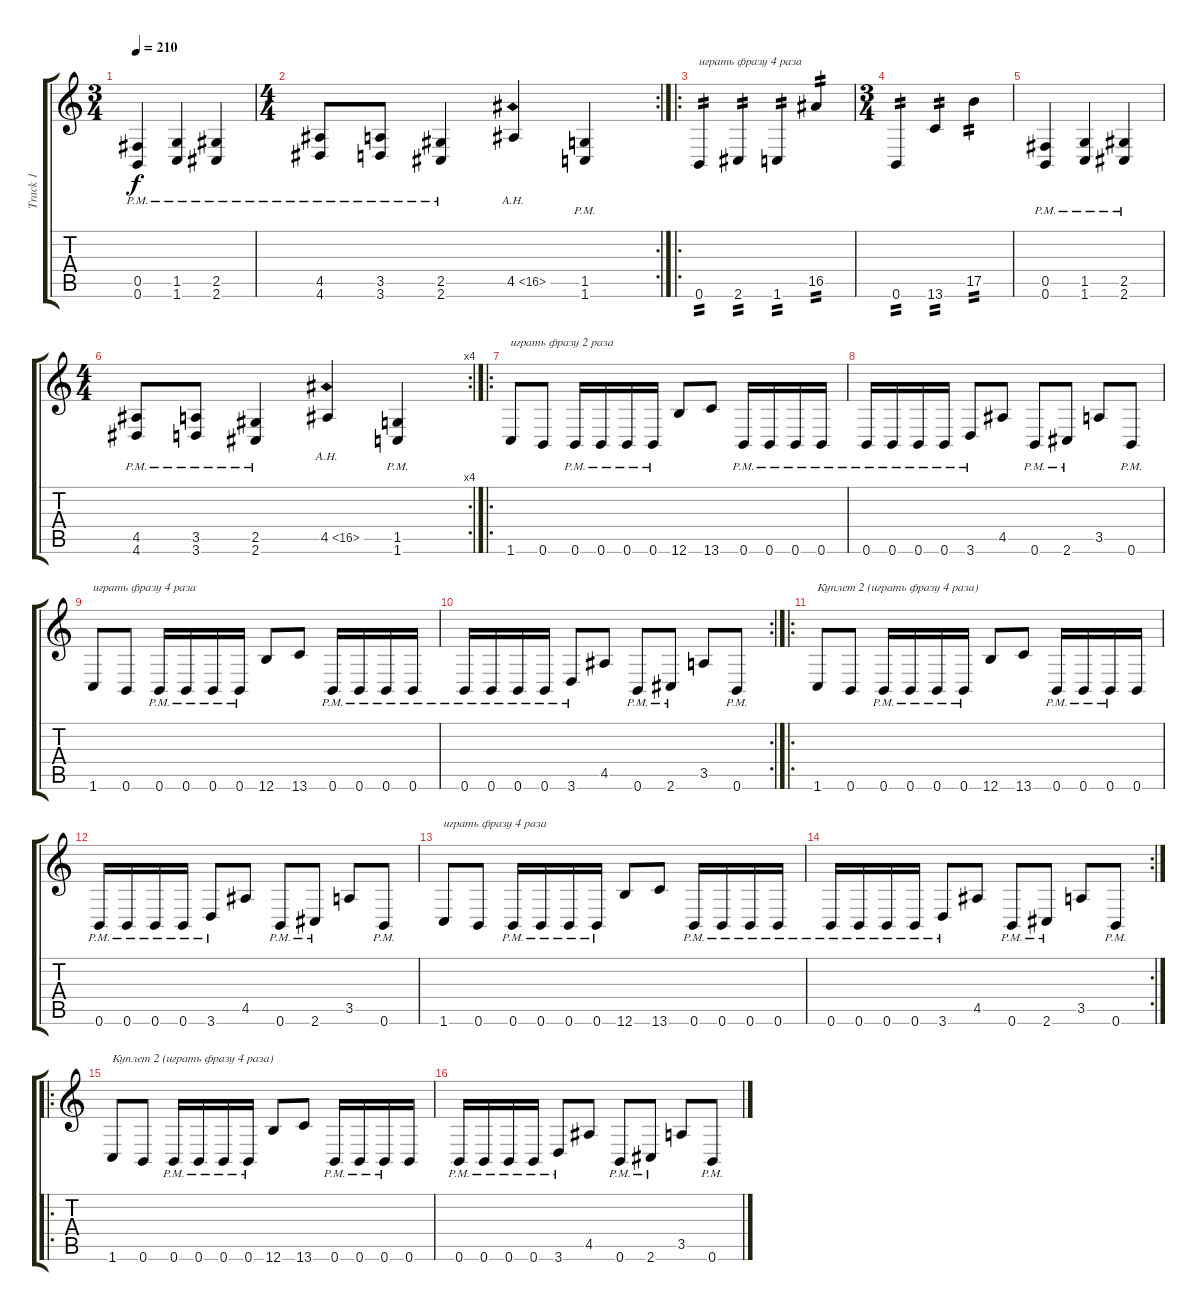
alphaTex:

\track ("Track 1" "Track 1") {instrument overdrivenguitar}
\staff {score tabs}
\tuning (Db4 Ab3 E3 B2 Gb2 B1) {hide}
\ts (3 4)
\tempo 210
\clef g2
\ks c
(0.5{pm} 0.6{pm}).4{dy f} (1.5{pm} 1.6{pm}).4 (2.5{pm} 2.6{pm}).4 |
\rc 2
\ts (4 4)
(4.5{pm} 4.6{pm}).8 (3.5{pm} 3.6{pm}).8 (2.5{pm} 2.6{pm}).4 4.5{ah 12}.4 (1.5{pm} 1.6{pm}).4 |
\ro
0.6.4{txt "играть фразу 4 раза" tp 2} 2.6.4{tp 2} 1.6.4{tp 2} 16.5.4{tp 2} |
\ts (3 4)
0.6.4{tp 2} 13.6.4{tp 2} 17.5.4{tp 2} |
(0.5{pm} 0.6{pm}).4 (1.5{pm} 1.6{pm}).4 (2.5{pm} 2.6{pm}).4 |
\rc 4
\ts (4 4)
(4.5{pm} 4.6{pm}).8 (3.5{pm} 3.6{pm}).8 (2.5{pm} 2.6{pm}).4 4.5{ah 12}.4 (1.5{pm} 1.6{pm}).4 |
\ro
1.6.8{txt "играть фразу 2 раза"} 0.6.8 0.6{pm}.16 0.6{pm}.16 0.6{pm}.16 0.6{pm}.16 12.6.8 13.6.8 0.6{pm}.16 0.6{pm}.16 0.6{pm}.16 0.6{pm}.16 |
0.6{pm}.16 0.6{pm}.16 0.6{pm}.16 0.6{pm}.16 3.6{pm}.8 4.5.8 0.6{pm}.8 2.6{pm}.8 3.5.8 0.6{pm}.8 |
1.6.8{txt "играть фразу 4 раза"} 0.6.8 0.6{pm}.16 0.6{pm}.16 0.6{pm}.16 0.6{pm}.16 12.6.8 13.6.8 0.6{pm}.16 0.6{pm}.16 0.6{pm}.16 0.6{pm}.16 |
\rc 2
0.6{pm}.16 0.6{pm}.16 0.6{pm}.16 0.6{pm}.16 3.6{pm}.8 4.5.8 0.6{pm}.8 2.6{pm}.8 3.5.8 0.6{pm}.8 |
\ro
1.6.8{txt "Куплет 2 (играть фразу 4 раза)"} 0.6.8 0.6{pm}.16 0.6{pm}.16 0.6{pm}.16 0.6{pm}.16 12.6.8 13.6.8 0.6{pm}.16 0.6{pm}.16 0.6{pm}.16 0.6.16 |
0.6{pm}.16 0.6{pm}.16 0.6{pm}.16 0.6{pm}.16 3.6{pm}.8 4.5.8 0.6{pm}.8 2.6{pm}.8 3.5.8 0.6{pm}.8 |
1.6.8{txt "играть фразу 4 раза"} 0.6.8 0.6{pm}.16 0.6{pm}.16 0.6{pm}.16 0.6{pm}.16 12.6.8 13.6.8 0.6{pm}.16 0.6{pm}.16 0.6{pm}.16 0.6{pm}.16 |
\rc 2
0.6{pm}.16 0.6{pm}.16 0.6{pm}.16 0.6{pm}.16 3.6{pm}.8 4.5.8 0.6{pm}.8 2.6{pm}.8 3.5.8 0.6{pm}.8 |
\ro
1.6.8{txt "Куплет 2 (играть фразу 4 раза)"} 0.6.8 0.6{pm}.16 0.6{pm}.16 0.6{pm}.16 0.6{pm}.16 12.6.8 13.6.8 0.6{pm}.16 0.6{pm}.16 0.6{pm}.16 0.6.16 |
0.6{pm}.16 0.6{pm}.16 0.6{pm}.16 0.6{pm}.16 3.6{pm}.8 4.5.8 0.6{pm}.8 2.6{pm}.8 3.5.8 0.6{pm}.8
